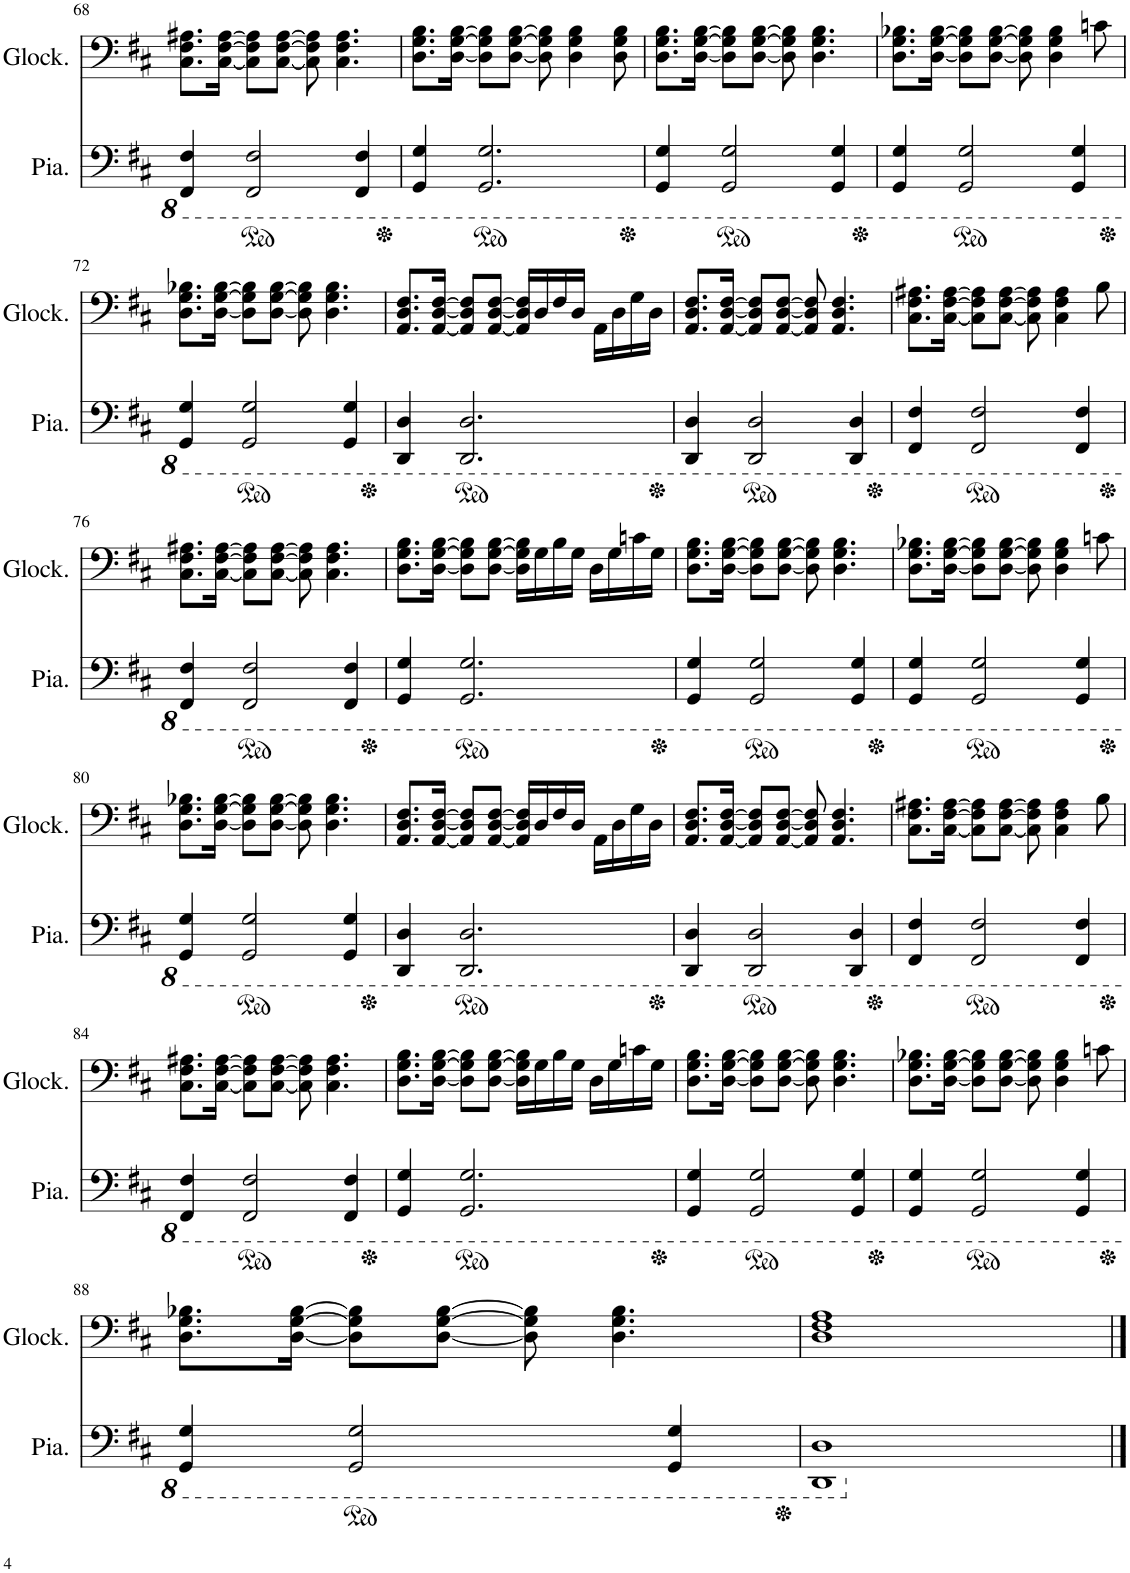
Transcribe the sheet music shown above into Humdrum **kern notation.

**kern	**kern
*part2	*part1
*staff2	*staff1
*I"Piano	*I"Glockenspiel
*I'Pia.	*I'Glock.
!!LO:PB:g=z
*clefF4	*clefF4
*k[f#c#]	*k[f#c#]
*M4/4	*M4/4
=68	=68
4FFF#/ 4FF#/	8.C#\ 8.F#\ 8.A#X\L
.	[16C#\ [16F#\ [16A#\Jk
*ped	*
2FFF#/ 2FF#/	8C#\] 8F#\] 8A#\]L
.	[8C#\ [8F#\ [8A#\J
.	8C#\] 8F#\] 8A#\]
.	4.C#\ 4.F#\ 4.A#\
4FFF#/ 4FF#/	.
=69	=69
*Xped	*
4GGG/ 4GG/	8.D\ 8.G\ 8.B\L
.	[16D\ [16G\ [16B\Jk
*ped	*
2.GGG/ 2.GG/	8D\] 8G\] 8B\]L
.	[8D\ [8G\ [8B\J
.	8D\] 8G\] 8B\]
.	4D\ 4G\ 4B\
.	8D\ 8G\ 8B\
=70	=70
*Xped	*
4GGG/ 4GG/	8.D\ 8.G\ 8.B\L
.	[16D\ [16G\ [16B\Jk
*ped	*
2GGG/ 2GG/	8D\] 8G\] 8B\]L
.	[8D\ [8G\ [8B\J
.	8D\] 8G\] 8B\]
.	4.D\ 4.G\ 4.B\
4GGG/ 4GG/	.
=71	=71
*Xped	*
4GGG/ 4GG/	8.D\ 8.G\ 8.B-X\L
.	[16D\ [16G\ [16B-\Jk
*ped	*
2GGG/ 2GG/	8D\] 8G\] 8B-\]L
.	[8D\ [8G\ [8B-\J
.	8D\] 8G\] 8B-\]
.	4D\ 4G\ 4B-\
4GGG/ 4GG/	.
.	8cn\
!!LO:LB:g=z
=72	=72
*Xped	*
4GGG/ 4GG/	8.D\ 8.G\ 8.B-X\L
.	[16D\ [16G\ [16B-\Jk
*ped	*
2GGG/ 2GG/	8D\] 8G\] 8B-\]L
.	[8D\ [8G\ [8B-\J
.	8D\] 8G\] 8B-\]
.	4.D\ 4.G\ 4.B-\
4GGG/ 4GG/	.
=73	=73
*Xped	*
4DDD/ 4DD/	8.AA/ 8.D/ 8.F#/L
.	[16AA/ [16D/ [16F#/Jk
*ped	*
2.DDD/ 2.DD/	8AA/] 8D/] 8F#/]L
.	[8AA/ [8D/ [8F#/J
.	16AA/] 16D/] 16F#/]LL
.	16D/
.	16F#/
.	16D/JJ
.	16AA\LL
.	16D\
.	16G\
.	16D\JJ
=74	=74
*Xped	*
4DDD/ 4DD/	8.AA/ 8.D/ 8.F#/L
.	[16AA/ [16D/ [16F#/Jk
*ped	*
2DDD/ 2DD/	8AA/] 8D/] 8F#/]L
.	[8AA/ [8D/ [8F#/J
.	8AA/] 8D/] 8F#/]
.	4.AA/ 4.D/ 4.F#/
4DDD/ 4DD/	.
=75	=75
*Xped	*
4FFF#/ 4FF#/	8.C#\ 8.F#\ 8.A#X\L
.	[16C#\ [16F#\ [16A#\Jk
*ped	*
2FFF#/ 2FF#/	8C#\] 8F#\] 8A#\]L
.	[8C#\ [8F#\ [8A#\J
.	8C#\] 8F#\] 8A#\]
.	4C#\ 4F#\ 4A#\
4FFF#/ 4FF#/	.
.	8B\
!!LO:LB:g=z
=76	=76
*Xped	*
4FFF#/ 4FF#/	8.C#\ 8.F#\ 8.A#X\L
.	[16C#\ [16F#\ [16A#\Jk
*ped	*
2FFF#/ 2FF#/	8C#\] 8F#\] 8A#\]L
.	[8C#\ [8F#\ [8A#\J
.	8C#\] 8F#\] 8A#\]
.	4.C#\ 4.F#\ 4.A#\
4FFF#/ 4FF#/	.
=77	=77
*Xped	*
4GGG/ 4GG/	8.D\ 8.G\ 8.B\L
.	[16D\ [16G\ [16B\Jk
*ped	*
2.GGG/ 2.GG/	8D\] 8G\] 8B\]L
.	[8D\ [8G\ [8B\J
.	16D\] 16G\] 16B\]LL
.	16G\
.	16B\
.	16G\JJ
.	16D\LL
.	16G\
.	16cn\
.	16G\JJ
=78	=78
*Xped	*
4GGG/ 4GG/	8.D\ 8.G\ 8.B\L
.	[16D\ [16G\ [16B\Jk
*ped	*
2GGG/ 2GG/	8D\] 8G\] 8B\]L
.	[8D\ [8G\ [8B\J
.	8D\] 8G\] 8B\]
.	4.D\ 4.G\ 4.B\
4GGG/ 4GG/	.
=79	=79
*Xped	*
4GGG/ 4GG/	8.D\ 8.G\ 8.B-X\L
.	[16D\ [16G\ [16B-\Jk
*ped	*
2GGG/ 2GG/	8D\] 8G\] 8B-\]L
.	[8D\ [8G\ [8B-\J
.	8D\] 8G\] 8B-\]
.	4D\ 4G\ 4B-\
4GGG/ 4GG/	.
.	8cn\
!!LO:LB:g=z
=80	=80
*Xped	*
4GGG/ 4GG/	8.D\ 8.G\ 8.B-X\L
.	[16D\ [16G\ [16B-\Jk
*ped	*
2GGG/ 2GG/	8D\] 8G\] 8B-\]L
.	[8D\ [8G\ [8B-\J
.	8D\] 8G\] 8B-\]
.	4.D\ 4.G\ 4.B-\
4GGG/ 4GG/	.
=81	=81
*Xped	*
4DDD/ 4DD/	8.AA/ 8.D/ 8.F#/L
.	[16AA/ [16D/ [16F#/Jk
*ped	*
2.DDD/ 2.DD/	8AA/] 8D/] 8F#/]L
.	[8AA/ [8D/ [8F#/J
.	16AA/] 16D/] 16F#/]LL
.	16D/
.	16F#/
.	16D/JJ
.	16AA\LL
.	16D\
.	16G\
.	16D\JJ
=82	=82
*Xped	*
4DDD/ 4DD/	8.AA/ 8.D/ 8.F#/L
.	[16AA/ [16D/ [16F#/Jk
*ped	*
2DDD/ 2DD/	8AA/] 8D/] 8F#/]L
.	[8AA/ [8D/ [8F#/J
.	8AA/] 8D/] 8F#/]
.	4.AA/ 4.D/ 4.F#/
4DDD/ 4DD/	.
=83	=83
*Xped	*
4FFF#/ 4FF#/	8.C#\ 8.F#\ 8.A#X\L
.	[16C#\ [16F#\ [16A#\Jk
*ped	*
2FFF#/ 2FF#/	8C#\] 8F#\] 8A#\]L
.	[8C#\ [8F#\ [8A#\J
.	8C#\] 8F#\] 8A#\]
.	4C#\ 4F#\ 4A#\
4FFF#/ 4FF#/	.
.	8B\
!!LO:LB:g=z
=84	=84
*Xped	*
4FFF#/ 4FF#/	8.C#\ 8.F#\ 8.A#X\L
.	[16C#\ [16F#\ [16A#\Jk
*ped	*
2FFF#/ 2FF#/	8C#\] 8F#\] 8A#\]L
.	[8C#\ [8F#\ [8A#\J
.	8C#\] 8F#\] 8A#\]
.	4.C#\ 4.F#\ 4.A#\
4FFF#/ 4FF#/	.
=85	=85
*Xped	*
4GGG/ 4GG/	8.D\ 8.G\ 8.B\L
.	[16D\ [16G\ [16B\Jk
*ped	*
2.GGG/ 2.GG/	8D\] 8G\] 8B\]L
.	[8D\ [8G\ [8B\J
.	16D\] 16G\] 16B\]LL
.	16G\
.	16B\
.	16G\JJ
.	16D\LL
.	16G\
.	16cn\
.	16G\JJ
=86	=86
*Xped	*
4GGG/ 4GG/	8.D\ 8.G\ 8.B\L
.	[16D\ [16G\ [16B\Jk
*ped	*
2GGG/ 2GG/	8D\] 8G\] 8B\]L
.	[8D\ [8G\ [8B\J
.	8D\] 8G\] 8B\]
.	4.D\ 4.G\ 4.B\
4GGG/ 4GG/	.
=87	=87
*Xped	*
4GGG/ 4GG/	8.D\ 8.G\ 8.B-X\L
.	[16D\ [16G\ [16B-\Jk
*ped	*
2GGG/ 2GG/	8D\] 8G\] 8B-\]L
.	[8D\ [8G\ [8B-\J
.	8D\] 8G\] 8B-\]
.	4D\ 4G\ 4B-\
4GGG/ 4GG/	.
.	8cn\
!!LO:LB:g=z
=88	=88
*Xped	*
4GGG/ 4GG/	8.D\ 8.G\ 8.B-X\L
.	[16D\ [16G\ [16B-\Jk
*ped	*
2GGG/ 2GG/	8D\] 8G\] 8B-\]L
.	[8D\ [8G\ [8B-\J
.	8D\] 8G\] 8B-\]
.	4.D\ 4.G\ 4.B-\
4GGG/ 4GG/	.
=89	=89
*Xped	*
1DDD 1DD	1D 1F# 1A
==	==
*-	*-
